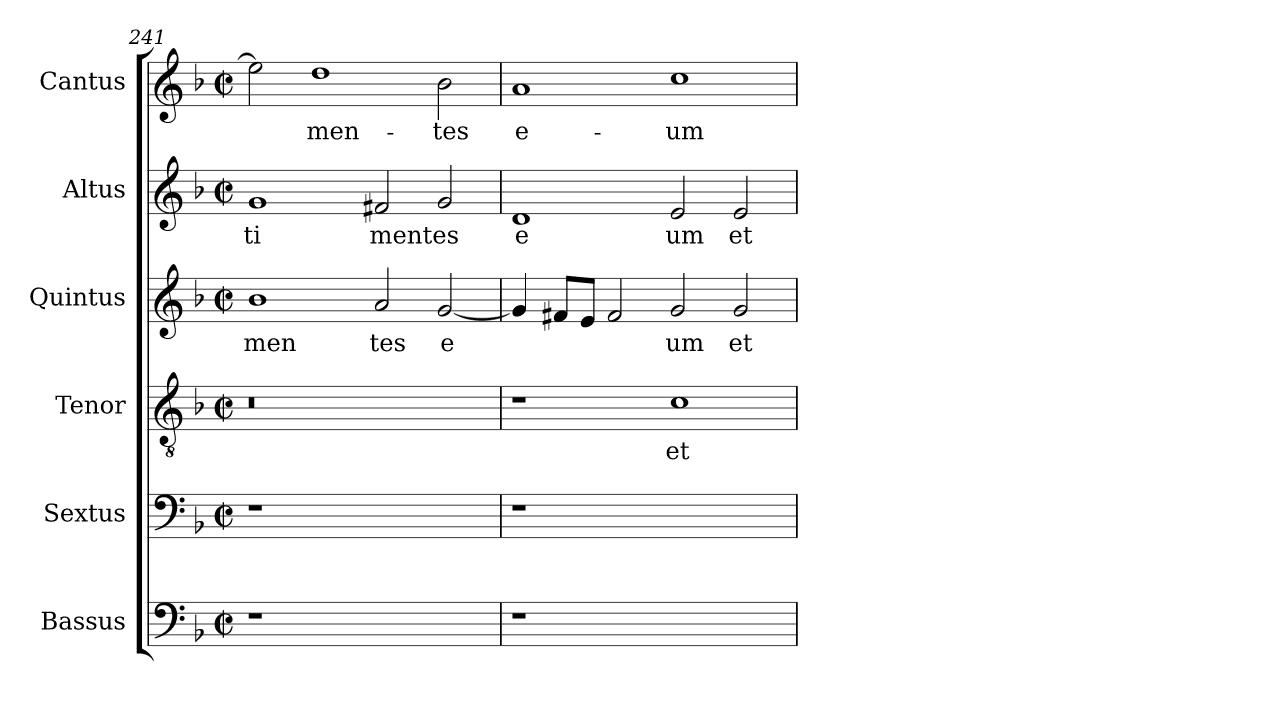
**kern	**kern	**kern	**text	**kern	**text	**kern	**text	**kern	**text
*part6	*part5	*part4	*part4	*part3	*part3	*part2	*part2	*part1	*part1
*staff6	*staff5	*staff4	*staff4	*staff3	*staff3	*staff2	*staff2	*staff1	*staff1
*I"Bassus	*I"Sextus	*I"Tenor	*	*I"Quintus	*	*I"Altus	*	*I"Cantus	*
*I'Bassus	*I'Sextus	*I'Tenor	*	*I'Quintus	*	*I'Altus	*	*I'Cantus	*
*clefF4	*clefF4	*clefGv2	*	*clefG2	*	*clefG2	*	*clefG2	*
*k[b-]	*k[b-]	*k[b-]	*	*k[b-]	*	*k[b-]	*	*k[b-]	*
*F:	*F:	*F:	*	*F:	*	*F:	*	*F:	*
*M2/2	*M2/2	*M2/2	*	*M2/2	*	*M2/2	*	*M2/2	*
*met(c|)	*met(c|)	*met(c|)	*	*met(c|)	*	*met(c|)	*	*met(c|)	*
=241	=241	=241	=241	=241	=241	=241	=241	=241	=241
!	!	!	!	!	!LO:LY:b:cj	!	!LO:LY:b:cj	!	!LO:LY:b:cj
1r	1r	0r	.	1b-	men	1g	ti	2ee\]	--
!	!	!	!	!	!	!	!	!	!LO:LY:b:cj
.	.	.	.	.	.	.	.	1dd	-men-
!	!	!	!	!	!LO:LY:b:cj	!	!LO:LY:b:cj	!	!
1ryy	1ryy	.	.	2a/	tes	2f#X/	mentes	.	.
!	!	!	!	!	!LO:LY:b:cj	!	!LO:LY:b:cj	!	!LO:LY:b:cj
.	.	.	.	[<2g/	e	2g/	.	2b-\	-tes
=242	=242	=242	=242	=242	=242	=242	=242	=242	=242
!	!	!	!	!	!LO:LY:b:cj	!	!LO:LY:b:cj	!	!LO:LY:b:cj
1r	1r	1r	.	4g/]	.	1d	e	1a	e-
!	!	!	!	!	!LO:LY:b:cj	!	!	!	!
.	.	.	.	8f#/L	.	.	.	.	.
!	!	!	!	!	!LO:LY:b:cj	!	!	!	!
.	.	.	.	8e/J	.	.	.	.	.
!	!	!	!	!	!LO:LY:b:cj	!	!	!	!
.	.	.	.	2f#/	.	.	.	.	.
!	!	!	!LO:LY:b:cj	!	!LO:LY:b:cj	!	!LO:LY:b:cj	!	!LO:LY:b:cj
1ryy	1ryy	1c	et	2g/	um	2e/	um	1cc	-um
!	!	!	!	!	!LO:LY:b:cj	!	!LO:LY:b:cj	!	!
.	.	.	.	2g/	et	2e/	et	.	.
=	=	=	=	=	=	=	=	=	=
*-	*-	*-	*-	*-	*-	*-	*-	*-	*-
